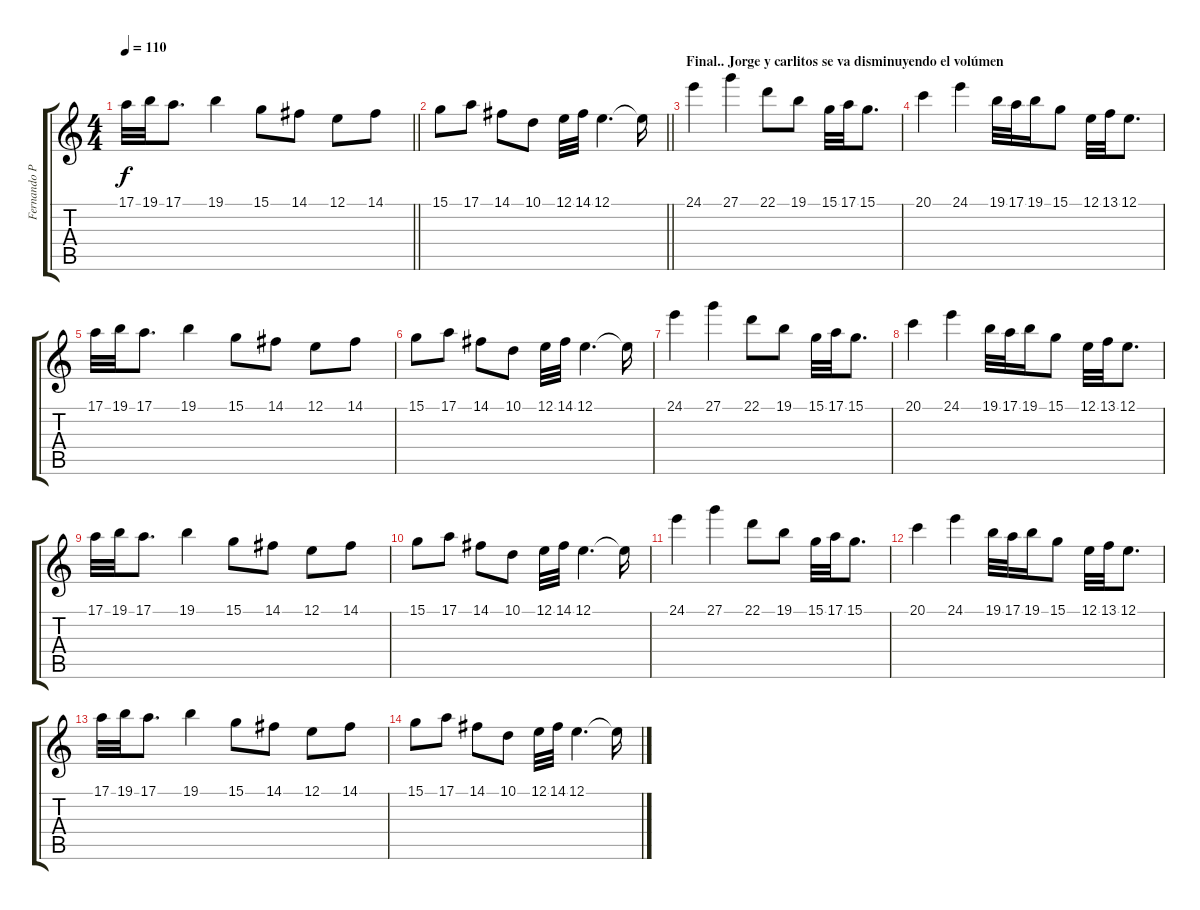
\track ("Fernando Ponce de León" "Fernando P") {instrument flute}
\staff {score tabs}
\tuning (E4 B3 G3 D3 A2 E2) {hide}
\ts (4 4)
\tempo 110
\clef g2
\barLineRight lightlight
\ks c
17.1.32{dy f} 19.1.32 17.1.8{d} 19.1.4 15.1.8 14.1.8 12.1.8 14.1.8 |
\barLineRight lightlight
15.1.8 17.1.8 14.1.8 10.1.8 12.1.32 14.1.32 12.1.4{d} 12.1{t}.16 |
\section ("" "Final.. Jorge y carlitos se va disminuyendo el volúmen")
24.1.4 27.1.4 22.1.8 19.1.8 15.1.32 17.1.32 15.1.8{d} |
20.1.4 24.1.4 19.1.32 17.1.32 19.1.16 15.1.8 12.1.32 13.1.32 12.1.8{d} |
17.1.32 19.1.32 17.1.8{d} 19.1.4 15.1.8 14.1.8 12.1.8 14.1.8 |
15.1.8 17.1.8 14.1.8 10.1.8 12.1.32 14.1.32 12.1.4{d} 12.1{t}.16 |
24.1.4 27.1.4 22.1.8 19.1.8 15.1.32 17.1.32 15.1.8{d} |
20.1.4 24.1.4 19.1.32 17.1.32 19.1.16 15.1.8 12.1.32 13.1.32 12.1.8{d} |
17.1.32 19.1.32 17.1.8{d} 19.1.4 15.1.8 14.1.8 12.1.8 14.1.8 |
15.1.8 17.1.8 14.1.8 10.1.8 12.1.32 14.1.32 12.1.4{d} 12.1{t}.16 |
24.1.4 27.1.4 22.1.8 19.1.8 15.1.32 17.1.32 15.1.8{d} |
20.1.4 24.1.4 19.1.32 17.1.32 19.1.16 15.1.8 12.1.32 13.1.32 12.1.8{d} |
17.1.32 19.1.32 17.1.8{d} 19.1.4 15.1.8 14.1.8 12.1.8 14.1.8 |
15.1.8 17.1.8 14.1.8 10.1.8 12.1.32 14.1.32 12.1.4{d} 12.1{t}.16
